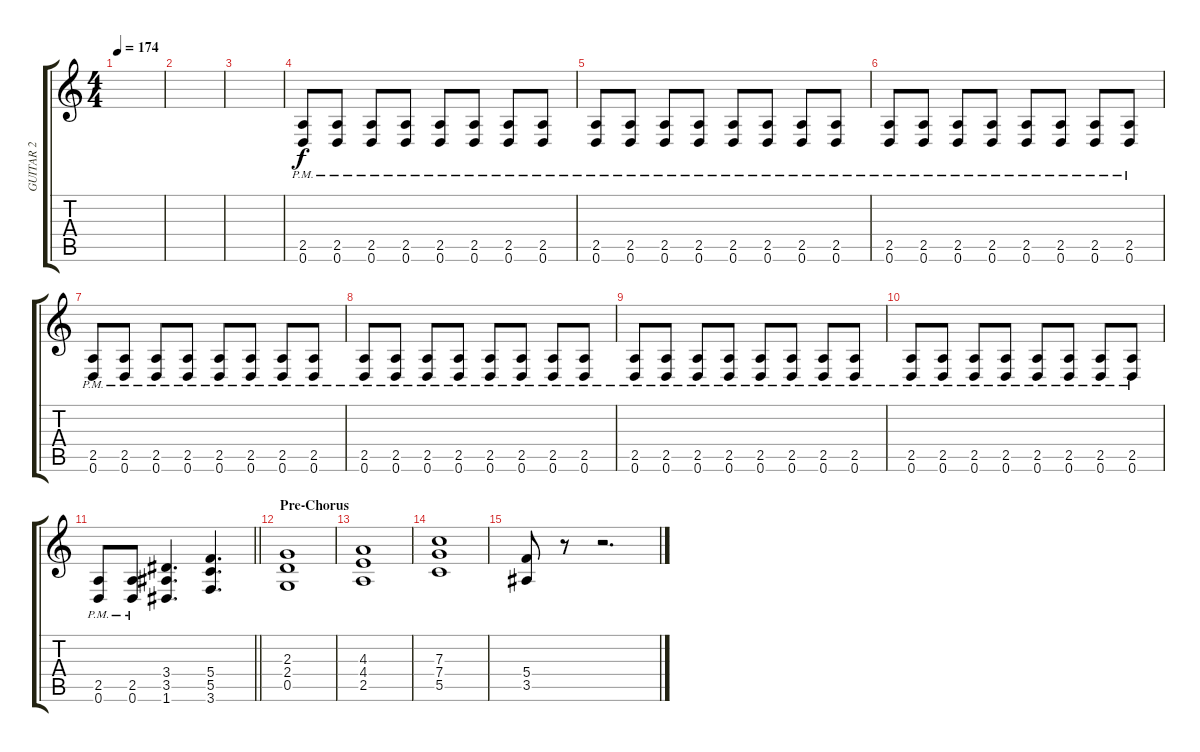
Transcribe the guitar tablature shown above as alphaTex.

\track ("GUITAR 2" "GUITAR 2") {instrument overdrivenguitar}
\staff {score tabs}
\tuning (D4 A3 F3 C3 G2 D2) {hide}
\ts (4 4)
\tempo 174
\clef g2
\ks c
|
|
|
(2.5{pm} 0.6{pm}).8 (2.5{pm} 0.6{pm}).8 (2.5{pm} 0.6{pm}).8 (2.5{pm} 0.6{pm}).8 (2.5{pm} 0.6{pm}).8 (2.5{pm} 0.6{pm}).8 (2.5{pm} 0.6{pm}).8 (2.5{pm} 0.6{pm}).8 |
(2.5{pm} 0.6{pm}).8 (2.5{pm} 0.6{pm}).8 (2.5{pm} 0.6{pm}).8 (2.5{pm} 0.6{pm}).8 (2.5{pm} 0.6{pm}).8 (2.5{pm} 0.6{pm}).8 (2.5{pm} 0.6{pm}).8 (2.5{pm} 0.6{pm}).8 |
(2.5{pm} 0.6{pm}).8 (2.5{pm} 0.6{pm}).8 (2.5{pm} 0.6{pm}).8 (2.5{pm} 0.6{pm}).8 (2.5{pm} 0.6{pm}).8 (2.5{pm} 0.6{pm}).8 (2.5{pm} 0.6{pm}).8 (2.5{pm} 0.6{pm}).8 |
(2.5{pm} 0.6{pm}).8 (2.5{pm} 0.6{pm}).8 (2.5{pm} 0.6{pm}).8 (2.5{pm} 0.6{pm}).8 (2.5{pm} 0.6{pm}).8 (2.5{pm} 0.6{pm}).8 (2.5{pm} 0.6{pm}).8 (2.5{pm} 0.6{pm}).8 |
(2.5{pm} 0.6{pm}).8 (2.5{pm} 0.6{pm}).8 (2.5{pm} 0.6{pm}).8 (2.5{pm} 0.6{pm}).8 (2.5{pm} 0.6{pm}).8 (2.5{pm} 0.6{pm}).8 (2.5{pm} 0.6{pm}).8 (2.5{pm} 0.6{pm}).8 |
(2.5{pm} 0.6{pm}).8 (2.5{pm} 0.6{pm}).8 (2.5{pm} 0.6{pm}).8 (2.5{pm} 0.6{pm}).8 (2.5{pm} 0.6{pm}).8 (2.5{pm} 0.6{pm}).8 (2.5{pm} 0.6{pm}).8 (2.5{pm} 0.6{pm}).8 |
(2.5{pm} 0.6{pm}).8 (2.5{pm} 0.6{pm}).8 (2.5{pm} 0.6{pm}).8 (2.5{pm} 0.6{pm}).8 (2.5{pm} 0.6{pm}).8 (2.5{pm} 0.6{pm}).8 (2.5{pm} 0.6{pm}).8 (2.5{pm} 0.6{pm}).8 |
\barLineRight lightlight
(2.5{pm} 0.6{pm}).8 (2.5{pm} 0.6{pm}).8 (3.4 3.5 1.6).4{d} (5.4 5.5 3.6).4{d} |
\section ("" "Pre-Chorus")
(2.3 2.4 0.5).1 |
(4.3 4.4 2.5).1 |
(7.3 7.4 5.5).1 |
(5.4 3.5).8 r.8 r.2{d}
